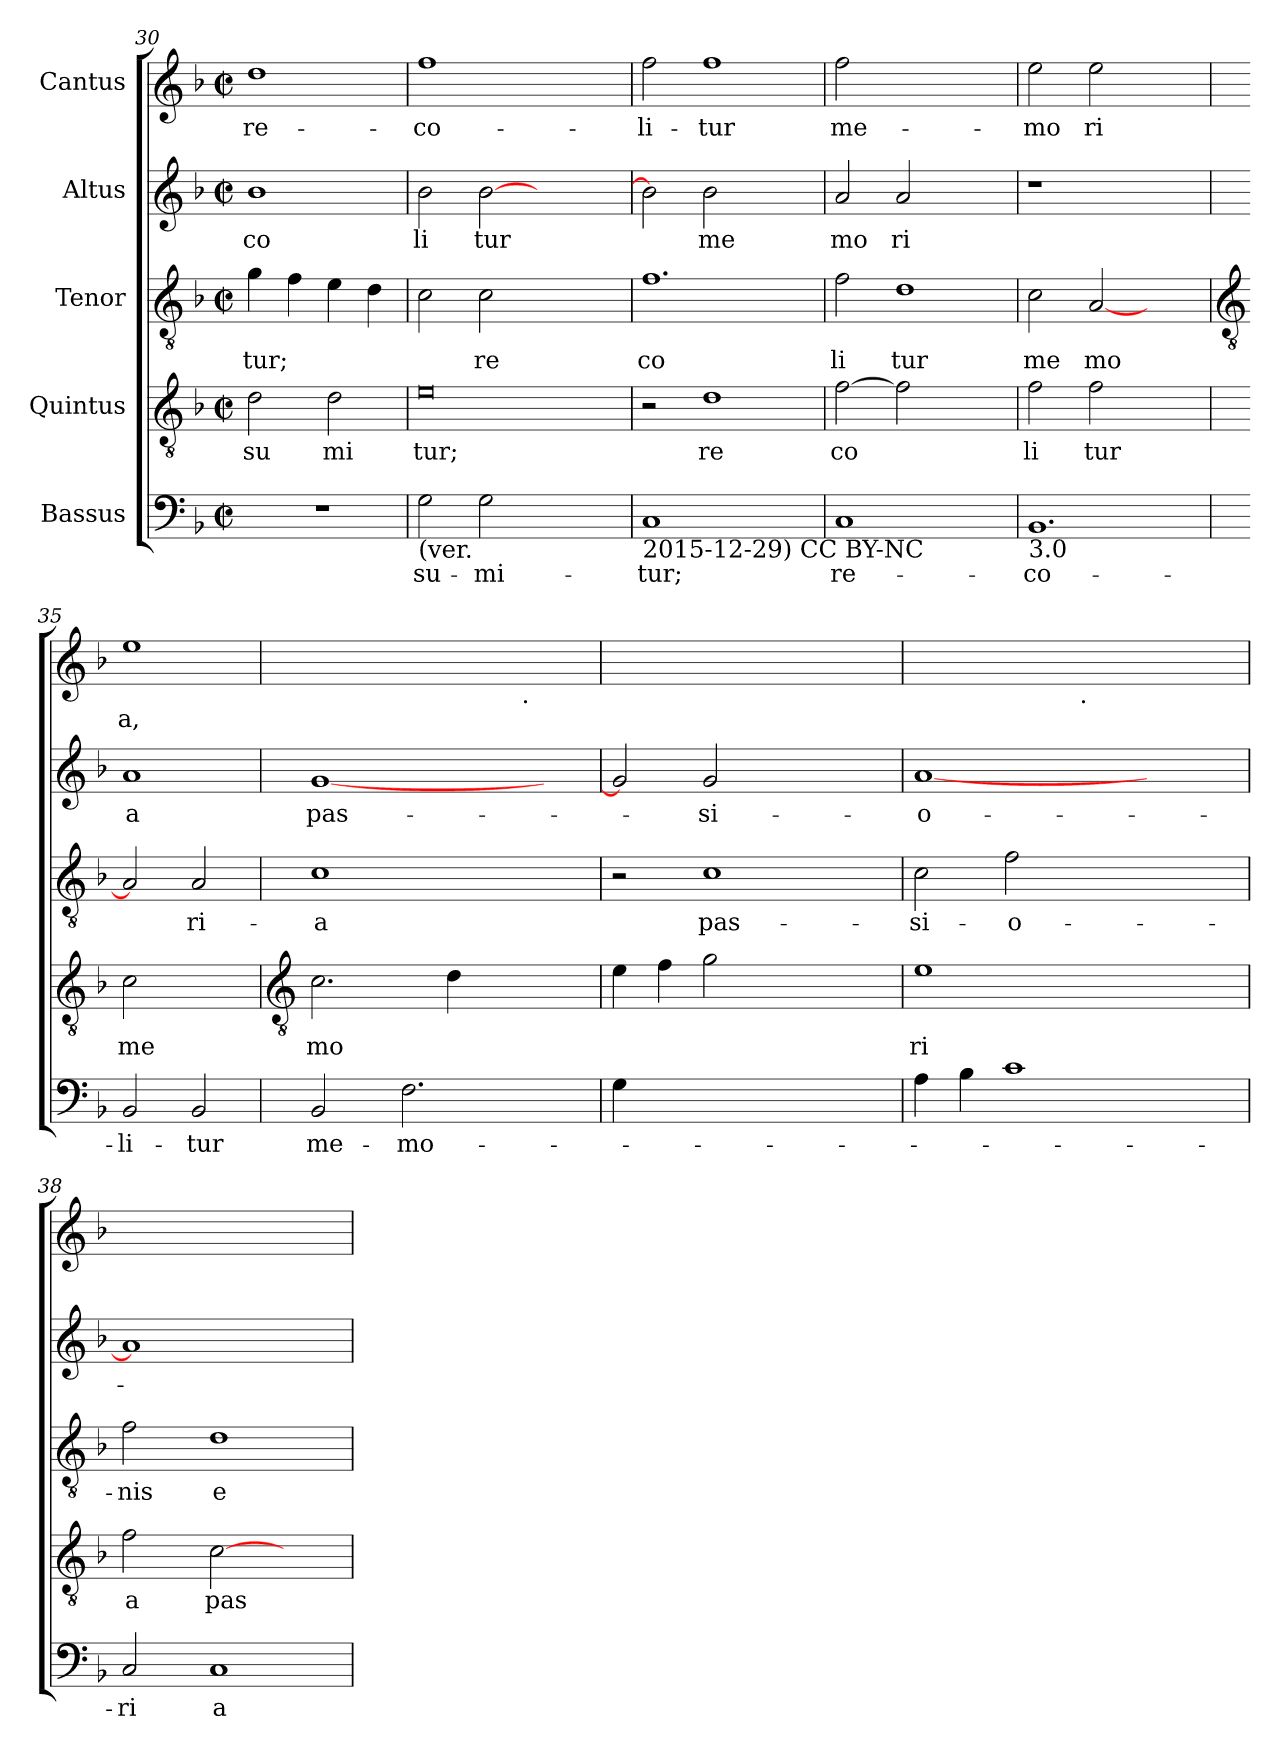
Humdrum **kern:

**kern	**text	**kern	**text	**kern	**text	**kern	**text	**kern	**text
*part5	*part5	*part4	*part4	*part3	*part3	*part2	*part2	*part1	*part1
*staff5	*staff5	*staff4	*staff4	*staff3	*staff3	*staff2	*staff2	*staff1	*staff1
*I"Bassus	*	*I"Quintus	*	*I"Tenor	*	*I"Altus	*	*I"Cantus	*
!!LO:LB:g=z
*clefF4	*	*clefGv2	*	*clefGv2	*	*clefG2	*	*clefG2	*
*k[b-]	*	*k[b-]	*	*k[b-]	*	*k[b-]	*	*k[b-]	*
*F:	*	*F:	*	*F:	*	*F:	*	*F:	*
*M2/2	*	*M2/2	*	*M2/2	*	*M2/2	*	*M2/2	*
*met(c|)	*	*met(c|)	*	*met(c|)	*	*met(c|)	*	*met(c|)	*
=30A	=30A	=30A	=30A	=30A	=30A	=30A	=30A	=30A	=30A
!	!	!	!LO:LY:b	!	!LO:LY:b	!	!LO:LY:b	!	!LO:LY:b
1r	.	2d\	su	4g\	tur;	1b-	co	1dd	re-
.	.	.	.	4f\	.	.	.	.	.
!	!	!	!LO:LY:b	!	!	!	!	!	!
.	.	2d\	mi	4e\	.	.	.	.	.
.	.	.	.	4d\	.	.	.	.	.
!!LO:LB:g=z
=31A	=31A	=31A	=31A	=31A	=31A	=31A	=31A	=31A	=31A
!LO:TX:b:t=(ver.	!	!	!	!	!	!	!	!	!
!	!LO:LY:b	!	!LO:LY:b	!	!	!	!LO:LY:b	!	!LO:LY:b
2G\	su-	0e	tur;	2c\	.	2b-\	li	1ff	-co-
!	!LO:LY:b	!	!	!	!LO:LY:b	!	!LO:LY:b	!	!
2G\	-mi-	.	.	2c\	re	[2b-\	tur	.	.
1ryy	.	.	.	1ryy	.	1ryy	.	1ryy	.
=32A	=32A	=32A	=32A	=32A	=32A	=32A	=32A	=32A	=32A
!LO:TX:b:t=2015-12-29) CC BY-NC	!	!	!	!	!	!	!	!	!
!	!LO:LY:b	!	!	!	!LO:LY:b	!	!	!	!LO:LY:b
1C	-tur;	2r	.	1.f	co	2b-\]	.	2ff\	-li-
!	!	!	!LO:LY:b	!	!	!	!LO:LY:b	!	!LO:LY:b
.	.	1d	re	.	.	2b-\	me	1ff	-tur
2ryy	.	.	.	.	.	2ryy	.	.	.
=33A	=33A	=33A	=33A	=33A	=33A	=33A	=33A	=33A	=33A
!	!LO:LY:b	!	!LO:LY:b	!	!LO:LY:b	!	!LO:LY:b	!	!LO:LY:b
1C	re-	[2f\	co	2f\	li	2a/	mo	2ff\	me-
!	!	!	!	!	!LO:LY:b	!	!LO:LY:b	!	!
.	.	2f\]	.	1d	tur	2a/	ri	1ryy	.
2ryy	.	2ryy	.	.	.	2ryy	.	.	.
!!LO:LB:g=z
=34	=34	=34	=34	=34	=34	=34	=34	=34	=34
!LO:TX:b:t=3.0	!	!	!	!	!	!	!	!	!
!	!LO:LY:b	!	!LO:LY:b	!	!LO:LY:b	!	!	!	!LO:LY:b
1.BB-	-co-	2f\	li	2c\	me	1r	.	2ee\	-mo
!	!	!	!LO:LY:b	!	!LO:LY:b	!	!	!	!LO:LY:b
.	.	2f\	tur	[2A/	mo	.	.	2ee\	ri
.	.	2ryy	.	2ryy	.	2ryy	.	2ryy	.
!!LO:LB:g=z
=35A	=35A	=35A	=35A	=35A	=35A	=35A	=35A	=35A	=35A
*	*	*	*	*clefGv2	*	*	*	*	*
!	!LO:LY:b	!	!LO:LY:b	!	!	!	!LO:LY:b	!	!LO:LY:b
2BB-/	-li-	2c\	me	2A/]	.	1a	a	1ee	a,
!	!LO:LY:b	!	!	!	!LO:LY:b	!	!	!	!
2BB-/	-tur	2ryy	.	2A/	ri-	.	.	.	.
!!LO:LB:g=z
=36A	=36A	=36A	=36A	=36A	=36A	=36A	=36A	=36A	=36A
*	*	*clefGv2	*	*	*	*	*	*	*
!	!LO:LY:b	!	!LO:LY:b	!	!LO:LY:b	!	!LO:LY:b	!	!
2BB-/	me-	2.c\	mo	1c	-a	[1g	pas-	4ryy	.
.	.	.	.	.	.	.	.	4ryy	.
!	!LO:LY:b	!	!	!	!	!	!	!	!
2.F\	-mo-	.	.	.	.	.	.	4ryy	.
.	.	4d\	.	.	.	.	.	32ryy	.
.	.	.	.	.	.	.	.	32ryy	.
.	.	.	.	.	.	.	.	32ryy	.
.	.	.	.	.	.	.	.	32ryy	.
.	.	.	.	.	.	.	.	32ryy	.
.	.	.	.	.	.	.	.	32ryy	.
!	!	!	!	!	!	!	!	!LO:TX:b:t=.	!
.	.	.	.	.	.	.	.	32ryy	.
.	.	.	.	.	.	.	.	4ryy	.
.	.	4ryy	.	4ryy	.	4ryy	.	.	.
.	.	.	.	.	.	.	.	32ryy	.
=36B	=36B	=36B	=36B	=36B	=36B	=36B	=36B	=36B	=36B
4G\	.	4e\	.	2r	.	2g/]	.	4ryy	.
1ryy	.	4f\	.	.	.	.	.	4ryy	.
!	!	!	!	!	!LO:LY:b	!	!LO:LY:b	!	!
.	.	2g\	.	1c	pas-	2g/	-si-	4ryy	.
.	.	.	.	.	.	.	.	32ryy	.
.	.	.	.	.	.	.	.	4ryy	.
.	.	2ryy	.	.	.	2ryy	.	.	.
.	.	.	.	.	.	.	.	4...ryy	.
4ryy	.	.	.	.	.	.	.	.	.
!!LO:LB:g=z
=37A	=37A	=37A	=37A	=37A	=37A	=37A	=37A	=37A	=37A
!	!	!	!LO:LY:b	!	!LO:LY:b	!	!LO:LY:b	!	!
4A\	.	1e	ri	2c\	-si-	[1a	-o-	4ryy	.
4B-\	.	.	.	.	.	.	.	4ryy	.
!	!	!	!	!	!LO:LY:b	!	!	!	!
1c	.	.	.	2f\	-o-	.	.	32ryy	.
.	.	.	.	.	.	.	.	32ryy	.
.	.	.	.	.	.	.	.	32ryy	.
.	.	.	.	.	.	.	.	32ryy	.
.	.	.	.	.	.	.	.	32ryy	.
.	.	.	.	.	.	.	.	32ryy	.
!	!	!	!	!	!	!	!	!LO:TX:b:t=.	!
.	.	.	.	.	.	.	.	32ryy	.
.	.	.	.	.	.	.	.	4ryy	.
.	.	.	.	.	.	.	.	4ryy	.
.	.	2ryy	.	2ryy	.	2ryy	.	.	.
.	.	.	.	.	.	.	.	4ryy	.
.	.	.	.	.	.	.	.	32ryy	.
=38A	=38A	=38A	=38A	=38A	=38A	=38A	=38A	=38A	=38A
!	!LO:LY:b	!	!LO:LY:b	!	!LO:LY:b	!	!	!	!
2C/	-ri	2f\	a	2f\	-nis	1a]	.	4ryy	.
.	.	.	.	.	.	.	.	4ryy	.
!	!LO:LY:b	!	!LO:LY:b	!	!LO:LY:b	!	!	!	!
1C	a	[2c\	pas	1d	e-	.	.	32ryy	.
.	.	.	.	.	.	.	.	32%31ryy	.
.	.	2ryy	.	.	.	2ryy	.	.	.
=	=	=	=	=	=	=	=	=	=
*-	*-	*-	*-	*-	*-	*-	*-	*-	*-
